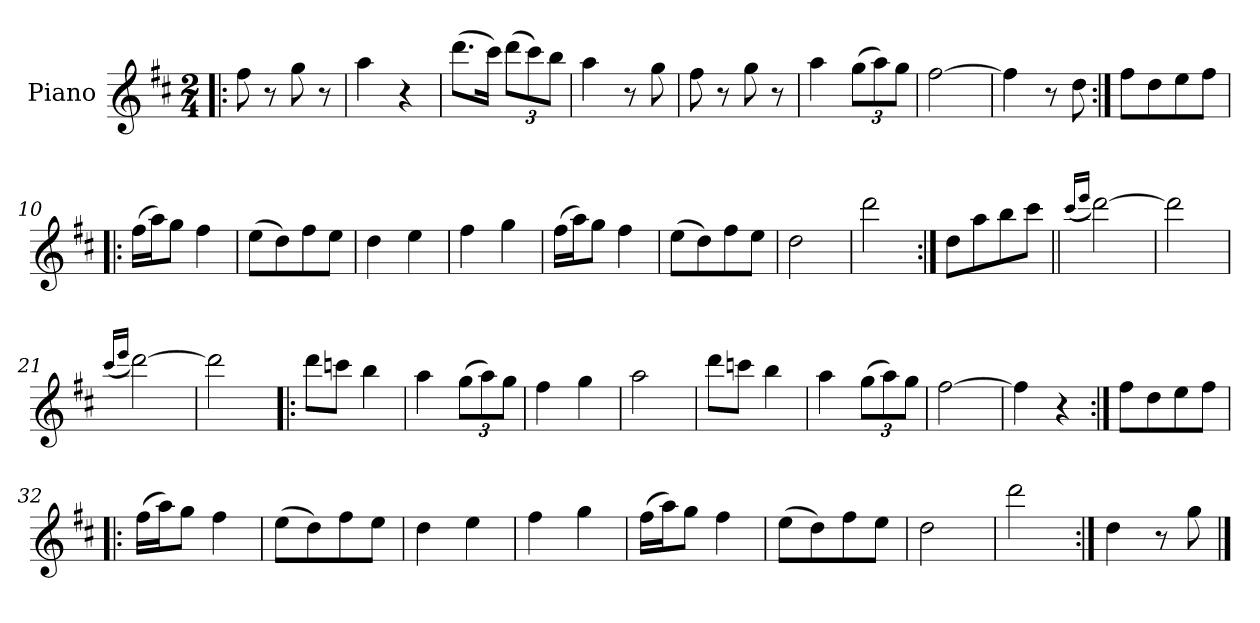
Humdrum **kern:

**kern
*part1
*staff1
*I"Piano
*I'Pno.
*clefG2
*k[f#c#]
*M2/4
=1!|:
8ff#\
8r
8gg\
8r
=2
4aa\
4r
=3
(>8.ddd\L
16ccc#\Jk)
*Xbrackettup
(>12ddd\L
12ccc#\)
12bb\J
=4
4aa\
8r
8gg\
=5
8ff#\
8r
8gg\
8r
=6
4aa\
(>12gg\L
12aa\)
12gg\J
!!LO:LB:g=z
=7
[2ff#\
=8
4ff#\]
8r
8dd\
=9:|!
8ff#\L
8dd\
8ee\
8ff#\J
=10!|:
(>16ff#\LL
16aa\J)
8gg\J
4ff#\
=11
(>8ee\L
8dd\)
8ff#\
8ee\J
=12
4dd\
4ee\
=13
4ff#\
4gg\
=14
(>16ff#\LL
16aa\J)
8gg\J
4ff#\
!!LO:LB:g=z
=15
(>8ee\L
8dd\)
8ff#\
8ee\J
=16
2dd\
=17
2ddd\
=18:|!
8dd\L
8aa\
8bb\
8ccc#\J
=19||
(<16qccc#/LL
16qeee/JJ
[2ddd\)
=20
2ddd\]
=21
(<16qccc#/LL
16qeee/JJ
[2ddd\)
=22
2ddd\]
=23!|:
8ddd\L
8cccn\J
4bb\
!!LO:LB:g=z
=24
4aa\
(>12gg\L
12aa\)
12gg\J
=25
4ff#\
4gg\
=26
2aa\
=27
8ddd\L
8cccn\J
4bb\
=28
4aa\
(>12gg\L
12aa\)
12gg\J
=29
[2ff#\
=30
4ff#\]
4r
=31:|!
8ff#\L
8dd\
8ee\
8ff#\J
!!LO:LB:g=z
=32!|:
(>16ff#\LL
16aa\J)
8gg\J
4ff#\
=33
(>8ee\L
8dd\)
8ff#\
8ee\J
=34
4dd\
4ee\
=35
4ff#\
4gg\
=36
(>16ff#\LL
16aa\J)
8gg\J
4ff#\
=37
(>8ee\L
8dd\)
8ff#\
8ee\J
=38
2dd\
=39
2ddd\
=40:|!
4dd\
8r
8gg\
==
*-
